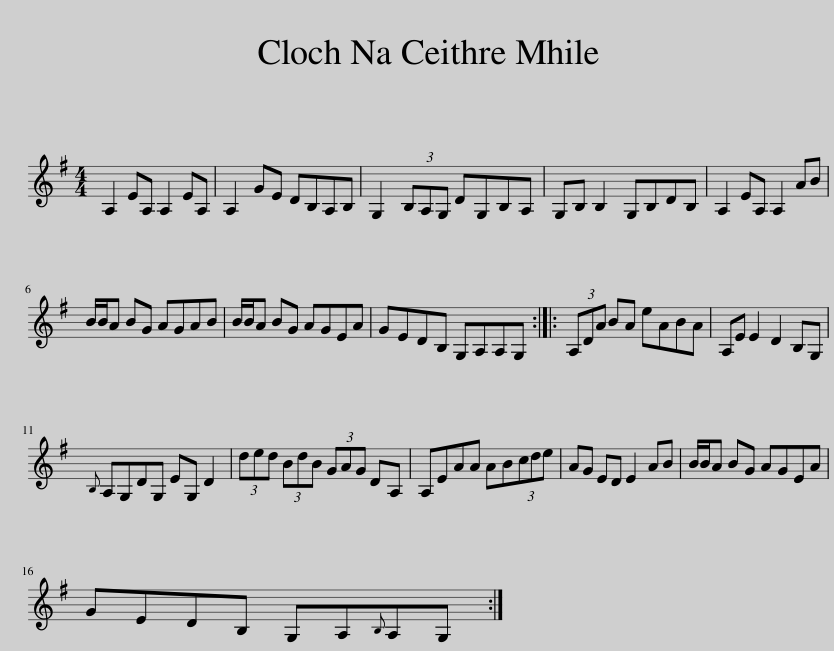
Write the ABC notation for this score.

X:1
L:1/8
M:4/4
I:linebreak $
K:G
V:1 treble
V:1
 A,2 EA, A,2 EA, | A,2 GE DB,A,B, | G,2 (3B,A,G, DG,B,A, | G,B, B,2 G,B,DB, | A,2 EA, A,2 AB |$ %5
 B/B/A BG AGAB | B/B/A BG AGEA | GEDB, G,A,A,G, :: (3A,DA BA eABA | A,E E2 D2 B,G, |$ %10
{B,} A,G,DG, EG, D2 | (3ded (3BdB (3GAG DA, | A,EAA AB(3cde | AG ED E2 AB | B/B/A BG AGEA |$ %15
 GEDB, G,A,{B,}A,G, :| %16
